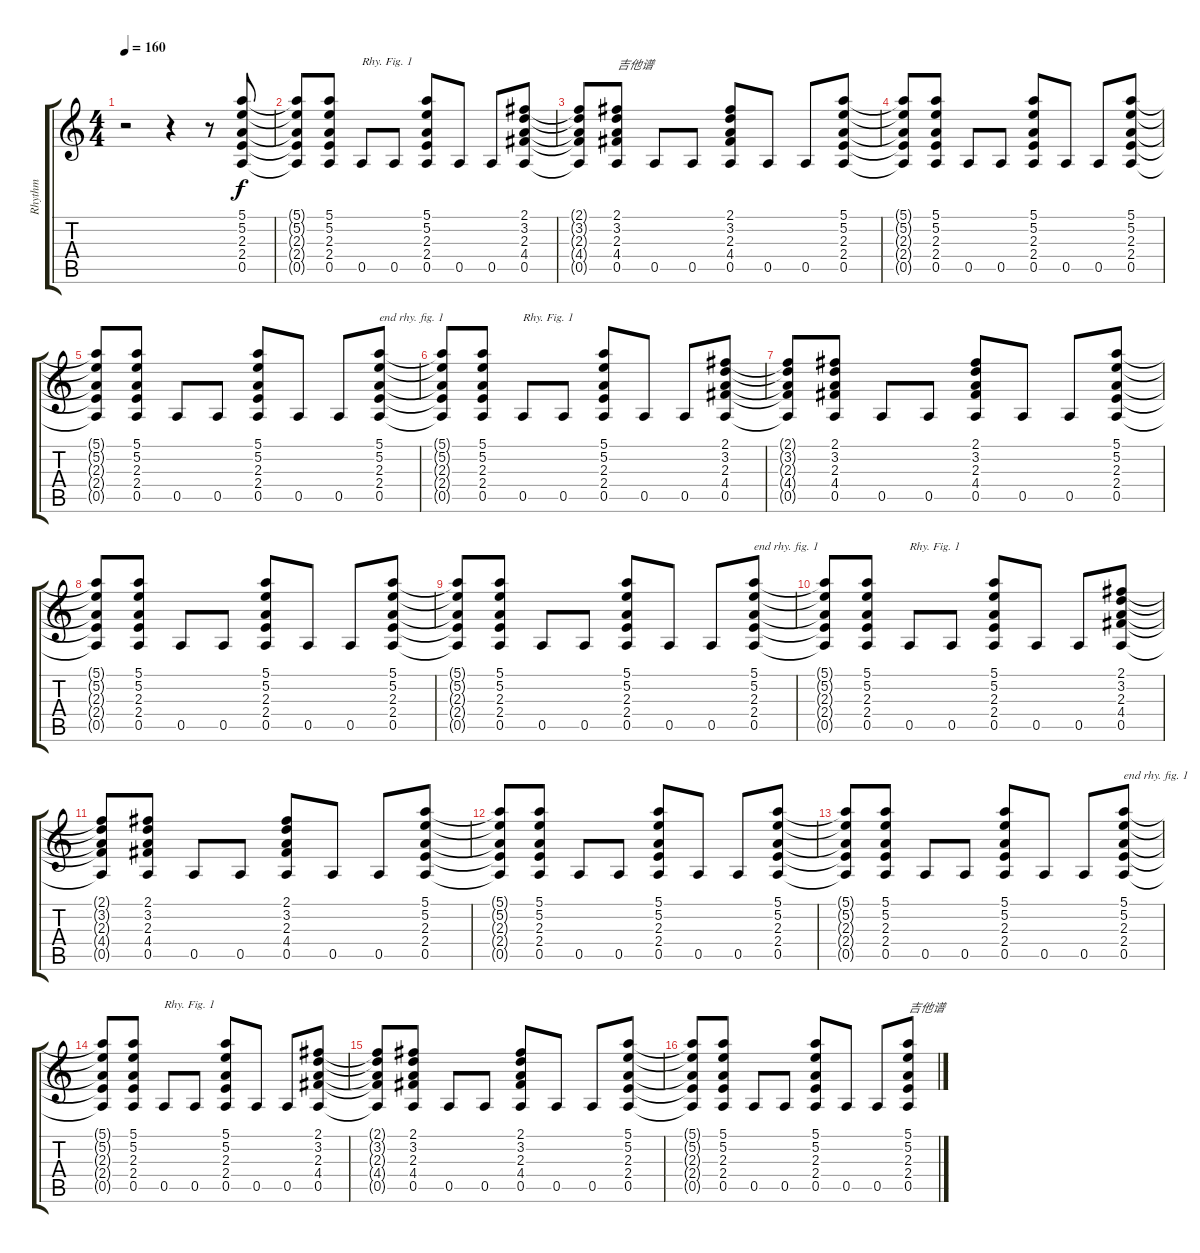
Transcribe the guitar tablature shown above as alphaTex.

\track ("Rhythm" "Rhythm") {instrument overdrivenguitar}
\staff {score tabs}
\tuning (E4 B3 G3 D3 A2 E2) {hide}
\ts (4 4)
\tempo 160
\clef g2
\ks c
r.2{dy f instrument overdrivenguitar} r.4 r.8 (5.1 5.2 2.3 2.4 0.5).8 |
(5.1{t} 5.2{t} 2.3{t} 2.4{t} 0.5{t}).8 (5.1 5.2 2.3 2.4 0.5).8 0.5.8{txt "Rhy. Fig. 1"} 0.5.8 (5.1 5.2 2.3 2.4 0.5).8 0.5.8 0.5.8 (2.1 3.2 2.3 4.4 0.5).8 |
(2.1{t} 3.2{t} 2.3{t} 4.4{t} 0.5{t}).8 (2.1 3.2 2.3 4.4 0.5).8{txt "吉他谱"} 0.5.8 0.5.8 (2.1 3.2 2.3 4.4 0.5).8 0.5.8 0.5.8 (5.1 5.2 2.3 2.4 0.5).8 |
(5.1{t} 5.2{t} 2.3{t} 2.4{t} 0.5{t}).8 (5.1 5.2 2.3 2.4 0.5).8 0.5.8 0.5.8 (5.1 5.2 2.3 2.4 0.5).8 0.5.8 0.5.8 (5.1 5.2 2.3 2.4 0.5).8 |
(5.1{t} 5.2{t} 2.3{t} 2.4{t} 0.5{t}).8 (5.1 5.2 2.3 2.4 0.5).8 0.5.8 0.5.8 (5.1 5.2 2.3 2.4 0.5).8 0.5.8 0.5.8 (5.1 5.2 2.3 2.4 0.5).8{txt "end rhy. fig. 1"} |
(5.1{t} 5.2{t} 2.3{t} 2.4{t} 0.5{t}).8 (5.1 5.2 2.3 2.4 0.5).8 0.5.8{txt "Rhy. Fig. 1"} 0.5.8 (5.1 5.2 2.3 2.4 0.5).8 0.5.8 0.5.8 (2.1 3.2 2.3 4.4 0.5).8 |
(2.1{t} 3.2{t} 2.3{t} 4.4{t} 0.5{t}).8 (2.1 3.2 2.3 4.4 0.5).8 0.5.8 0.5.8 (2.1 3.2 2.3 4.4 0.5).8 0.5.8 0.5.8 (5.1 5.2 2.3 2.4 0.5).8 |
(5.1{t} 5.2{t} 2.3{t} 2.4{t} 0.5{t}).8 (5.1 5.2 2.3 2.4 0.5).8 0.5.8 0.5.8 (5.1 5.2 2.3 2.4 0.5).8 0.5.8 0.5.8 (5.1 5.2 2.3 2.4 0.5).8 |
(5.1{t} 5.2{t} 2.3{t} 2.4{t} 0.5{t}).8 (5.1 5.2 2.3 2.4 0.5).8 0.5.8 0.5.8 (5.1 5.2 2.3 2.4 0.5).8 0.5.8 0.5.8 (5.1 5.2 2.3 2.4 0.5).8{txt "end rhy. fig. 1"} |
(5.1{t} 5.2{t} 2.3{t} 2.4{t} 0.5{t}).8 (5.1 5.2 2.3 2.4 0.5).8 0.5.8{txt "Rhy. Fig. 1"} 0.5.8 (5.1 5.2 2.3 2.4 0.5).8 0.5.8 0.5.8 (2.1 3.2 2.3 4.4 0.5).8 |
(2.1{t} 3.2{t} 2.3{t} 4.4{t} 0.5{t}).8 (2.1 3.2 2.3 4.4 0.5).8 0.5.8 0.5.8 (2.1 3.2 2.3 4.4 0.5).8 0.5.8 0.5.8 (5.1 5.2 2.3 2.4 0.5).8 |
(5.1{t} 5.2{t} 2.3{t} 2.4{t} 0.5{t}).8 (5.1 5.2 2.3 2.4 0.5).8 0.5.8 0.5.8 (5.1 5.2 2.3 2.4 0.5).8 0.5.8 0.5.8 (5.1 5.2 2.3 2.4 0.5).8 |
(5.1{t} 5.2{t} 2.3{t} 2.4{t} 0.5{t}).8 (5.1 5.2 2.3 2.4 0.5).8 0.5.8 0.5.8 (5.1 5.2 2.3 2.4 0.5).8 0.5.8 0.5.8 (5.1 5.2 2.3 2.4 0.5).8{txt "end rhy. fig. 1"} |
(5.1{t} 5.2{t} 2.3{t} 2.4{t} 0.5{t}).8 (5.1 5.2 2.3 2.4 0.5).8 0.5.8{txt "Rhy. Fig. 1"} 0.5.8 (5.1 5.2 2.3 2.4 0.5).8 0.5.8 0.5.8 (2.1 3.2 2.3 4.4 0.5).8 |
(2.1{t} 3.2{t} 2.3{t} 4.4{t} 0.5{t}).8 (2.1 3.2 2.3 4.4 0.5).8 0.5.8 0.5.8 (2.1 3.2 2.3 4.4 0.5).8 0.5.8 0.5.8 (5.1 5.2 2.3 2.4 0.5).8 |
(5.1{t} 5.2{t} 2.3{t} 2.4{t} 0.5{t}).8 (5.1 5.2 2.3 2.4 0.5).8 0.5.8 0.5.8 (5.1 5.2 2.3 2.4 0.5).8 0.5.8 0.5.8 (5.1 5.2 2.3 2.4 0.5).8{txt "吉他谱"}
